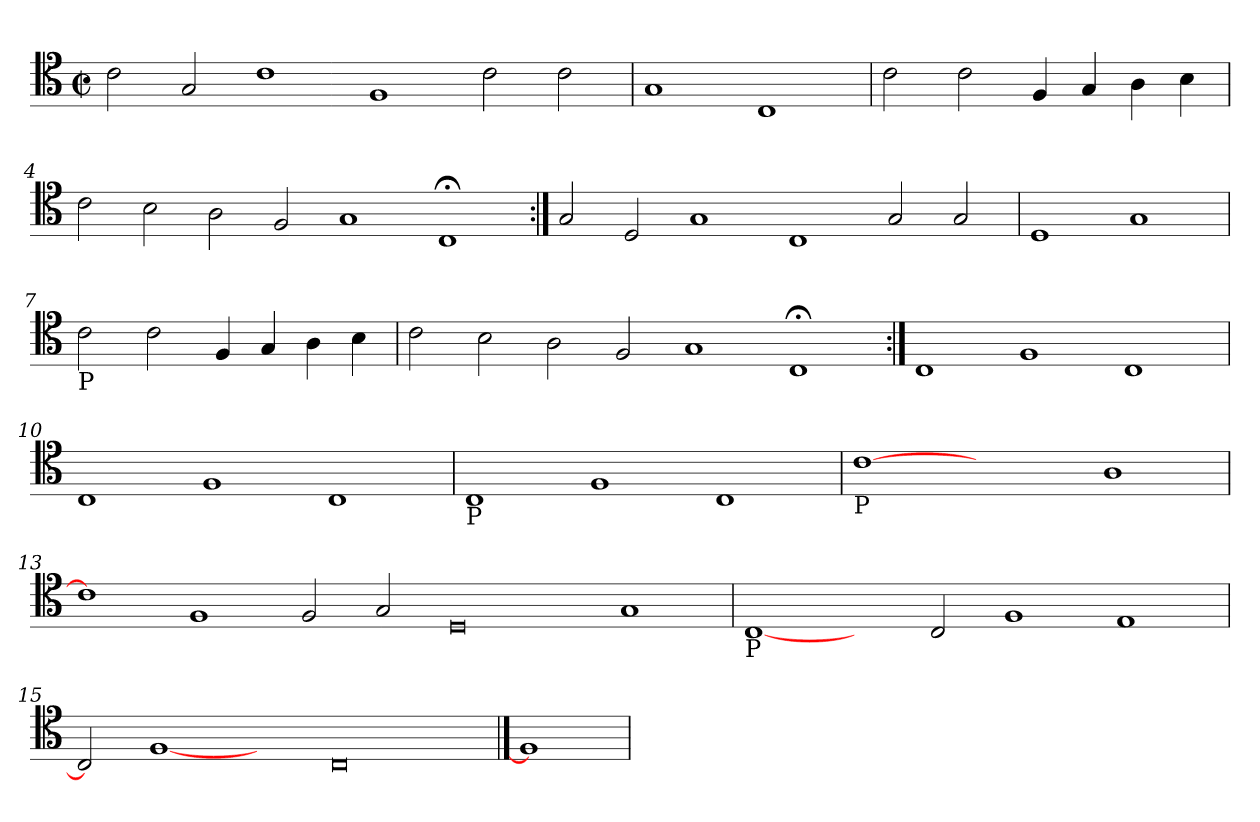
**kern
*part1
*staff1
*clefC4
*k[]
*M2/2
*met(c|)
=1
2c\
2G/
1c
1F
2c\
2c\
=2
1G
1C
=3
2c\
2c\
4F/
4G/
4A\
4B\
=4
2c\
2B\
2A\
2F/
1G
1C;<
=5:|!
2G/
2D/
1G
1C
2G/
2G/
=6
1D
1G
=7
!LO:TX:b:t=P
2c\
2c\
4F/
4G/
4A\
4B\
=8
2c\
2B\
2A\
2F/
1G
1C;<
=9:|!
1C
1F
1C
=10
1C
1F
1C
=11
!LO:TX:b:t=P
1C
1F
1C
=12
!LO:TX:b:t=P
[1c
1ryy
1A
=13
1c]
1F
2F/
2G/
0D
1G
=14
!LO:TX:b:t=P
[1C
2ryy
2C/
1F
1E
=15
2C]
[1F
2ryy
0C
==16
1F]
=
*-
